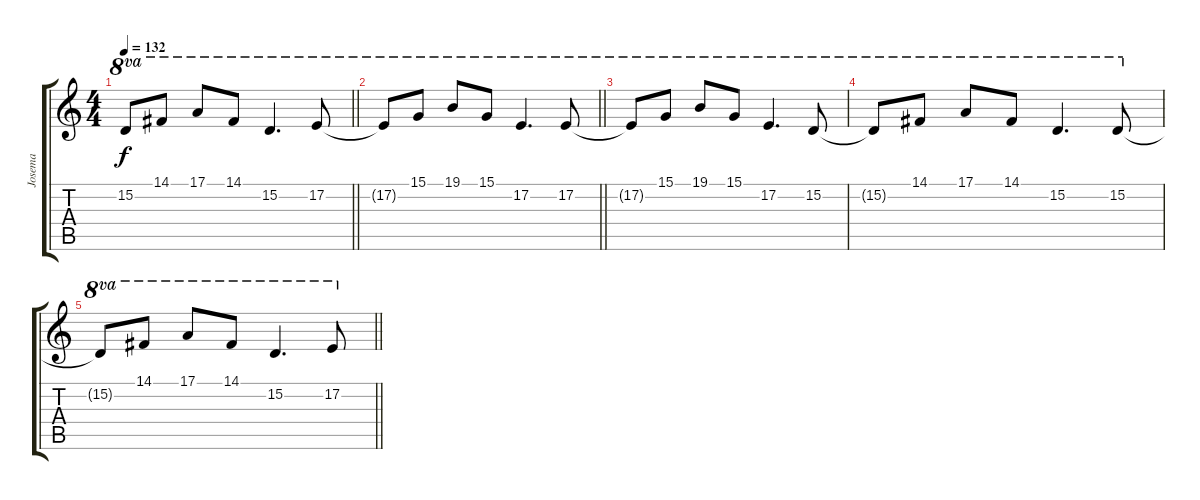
\track ("Josema" "Josema") {instrument piccolo}
\staff {score tabs}
\tuning (E4 B3 G3 D3 A2 E2) {hide}
\ts (4 4)
\tempo 132
\clef g2
\barLineRight lightlight
\ks c
15.2{t}.8{ot 8va dy f} 14.1.8{ot 8va} 17.1.8{ot 8va} 14.1.8{ot 8va} 15.2.4{d ot 8va} 17.2.8{ot 8va} |
\barLineRight lightlight
17.2{t}.8{ot 8va} 15.1.8{ot 8va} 19.1.8{ot 8va} 15.1.8{ot 8va} 17.2.4{d ot 8va} 17.2.8{ot 8va} |
17.2{t}.8{ot 8va} 15.1.8{ot 8va} 19.1.8{ot 8va} 15.1.8{ot 8va} 17.2.4{d ot 8va} 15.2.8{ot 8va} |
15.2{t}.8{ot 8va} 14.1.8{ot 8va} 17.1.8{ot 8va} 14.1.8{ot 8va} 15.2.4{d ot 8va} 15.2.8{ot 8va} |
\barLineRight lightlight
15.2{t}.8{ot 8va} 14.1.8{ot 8va} 17.1.8{ot 8va} 14.1.8{ot 8va} 15.2.4{d ot 8va} 17.2.8{ot 8va}
